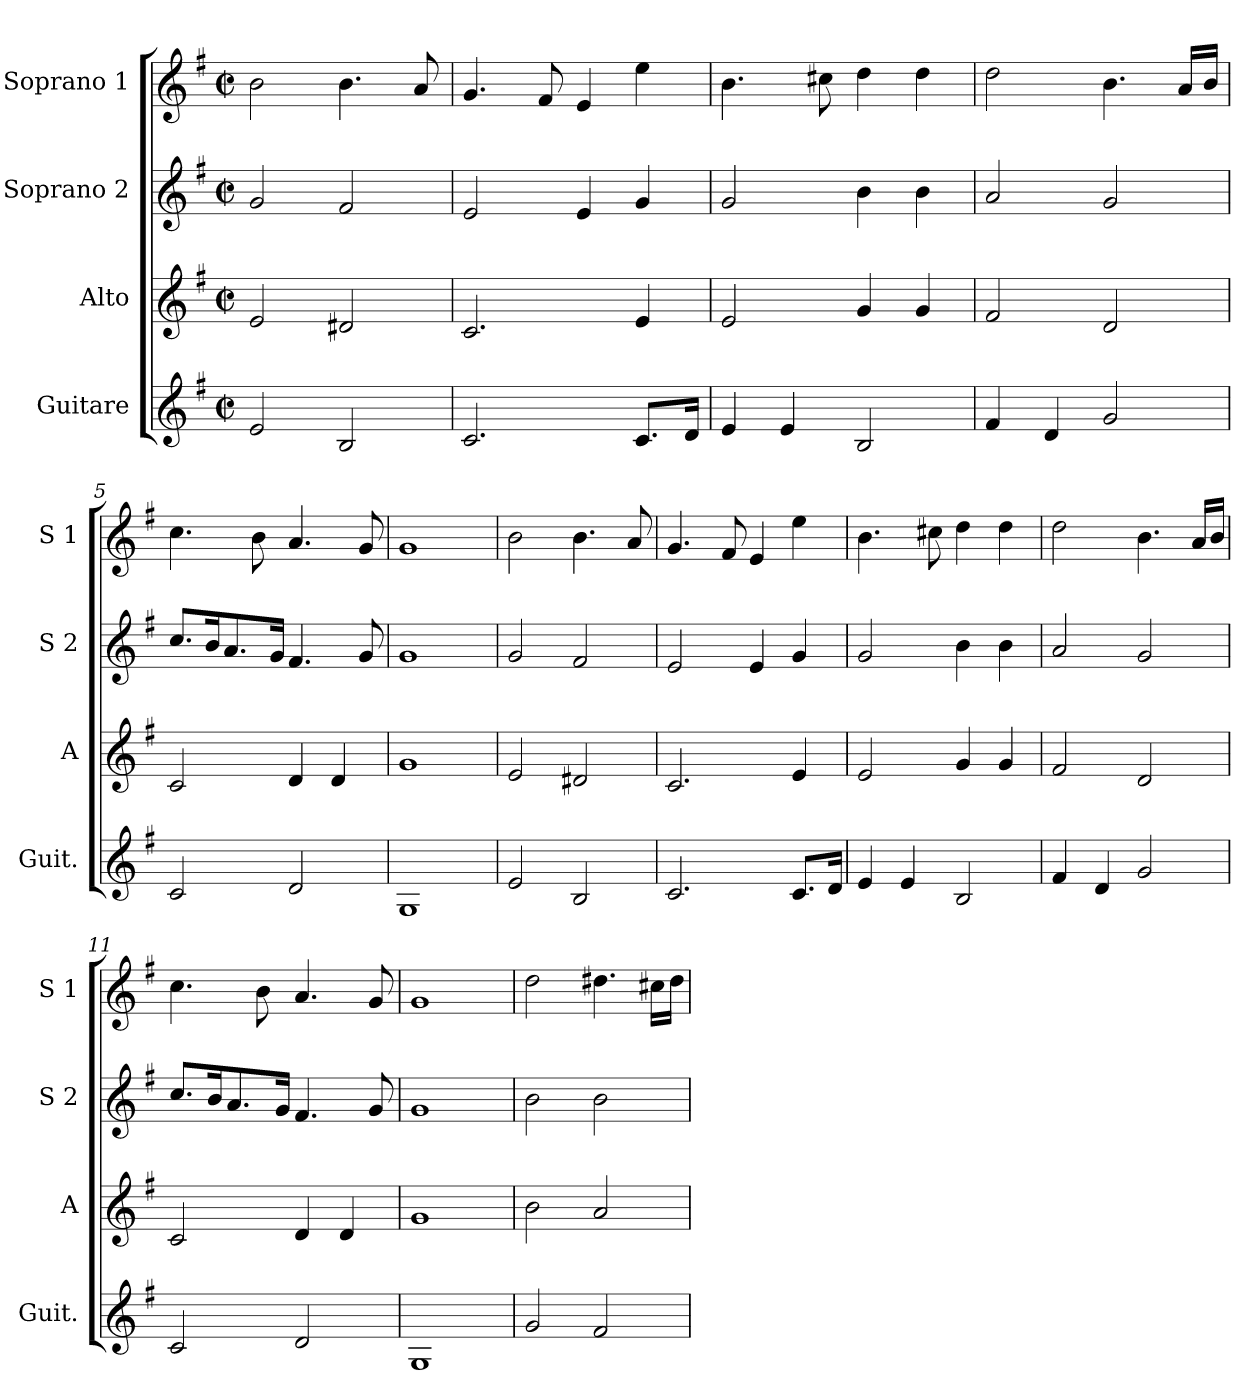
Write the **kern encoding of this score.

**kern	**kern	**kern	**kern
*part4	*part3	*part2	*part1
*staff4	*staff3	*staff2	*staff1
*I"Guitare	*I"Alto	*I"Soprano 2	*I"Soprano 1
*I'Guit.	*I'A	*I'S 2	*I'S 1
*clefG2	*clefG2	*clefG2	*clefG2
*ITrd7c12	*	*	*
*k[f#]	*k[f#]	*k[f#]	*k[f#]
*e:	*e:	*e:	*e:
*M2/2	*M2/2	*M2/2	*M2/2
*met(c|)	*met(c|)	*met(c|)	*met(c|)
=1	=1	=1	=1
2E/	2e/	2g/	2b\
2BB/	2d#X/	2f#/	4.b\
.	.	.	8a/
=2	=2	=2	=2
2.C/	2.c/	2e/	4.g/
.	.	.	8f#/
.	.	4e/	4e/
8.C/L	4e/	4g/	4ee\
16D/Jk	.	.	.
=3	=3	=3	=3
4E/	2e/	2g/	4.b\
4E/	.	.	.
.	.	.	8cc#X\
2BB/	4g/	4b\	4dd\
.	4g/	4b\	4dd\
=4	=4	=4	=4
4F#/	2f#/	2a/	2dd\
4D/	.	.	.
2G/	2d/	2g/	4.b\
.	.	.	16a/LL
.	.	.	16b/JJ
=5	=5	=5	=5
2C/	2c/	8.cc/L	4.cc\
.	.	16b/k	.
.	.	8.a/	.
.	.	.	8b\
.	.	16g/Jk	.
2D/	4d/	4.f#/	4.a/
.	4d/	.	.
.	.	8g/	8g/
!!LO:LB:g=z
=6	=6	=6	=6
1GG	1g	1g	1g
=7	=7	=7	=7
2E/	2e/	2g/	2b\
2BB/	2d#X/	2f#/	4.b\
.	.	.	8a/
=8	=8	=8	=8
2.C/	2.c/	2e/	4.g/
.	.	.	8f#/
.	.	4e/	4e/
8.C/L	4e/	4g/	4ee\
16D/Jk	.	.	.
=9	=9	=9	=9
4E/	2e/	2g/	4.b\
4E/	.	.	.
.	.	.	8cc#X\
2BB/	4g/	4b\	4dd\
.	4g/	4b\	4dd\
=10	=10	=10	=10
4F#/	2f#/	2a/	2dd\
4D/	.	.	.
2G/	2d/	2g/	4.b\
.	.	.	16a/LL
.	.	.	16b/JJ
=11	=11	=11	=11
2C/	2c/	8.cc/L	4.cc\
.	.	16b/k	.
.	.	8.a/	.
.	.	.	8b\
.	.	16g/Jk	.
2D/	4d/	4.f#/	4.a/
.	4d/	.	.
.	.	8g/	8g/
!!LO:LB:g=z
=12	=12	=12	=12
1GG	1g	1g	1g
=13	=13	=13	=13
2G/	2b\	2b\	2dd\
2F#/	2a/	2b\	4.dd#X\
.	.	.	16cc#X\LL
.	.	.	16dd#\JJ
=	=	=	=
*-	*-	*-	*-
